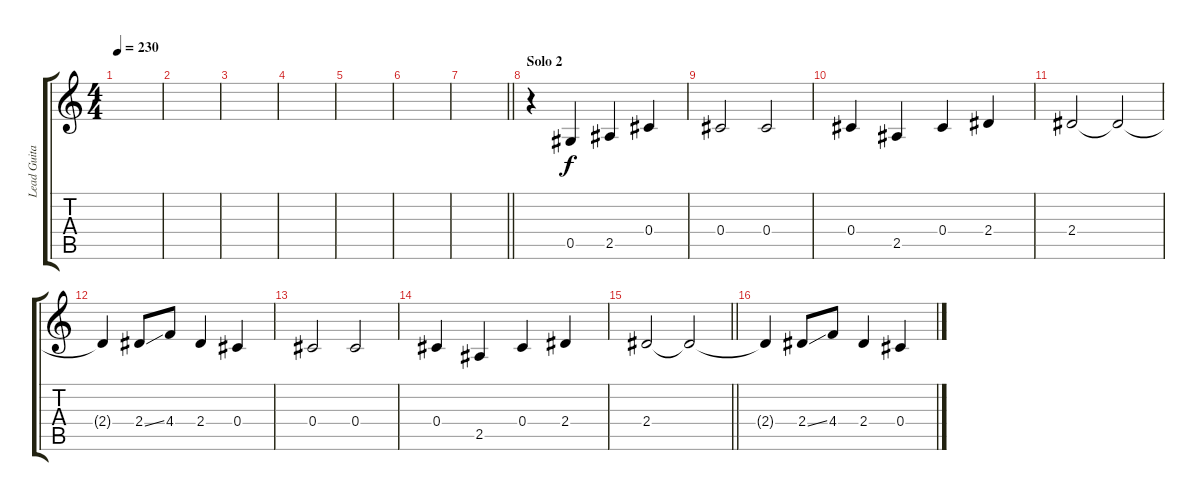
\track ("Lead Guitar" "Lead Guita") {instrument overdrivenguitar}
\staff {score tabs}
\tuning (Eb4 Bb3 Gb3 Db3 Ab2 Eb2) {hide}
\ts (4 4)
\tempo 230
\clef g2
\ks c
|
|
|
|
|
|
\barLineRight lightlight
|
\section ("" "Solo 2")
r.4 0.5.4 2.5.4 0.4.4 |
0.4.2 0.4.2 |
0.4.4 2.5.4 0.4.4 2.4.4 |
2.4.2 2.4{t}.2 |
2.4{t}.4 2.4{ss}.8 4.4.8 2.4.4 0.4.4 |
0.4.2 0.4.2 |
0.4.4 2.5.4 0.4.4 2.4.4 |
\barLineRight lightlight
2.4.2 2.4{t}.2 |
2.4{t}.4 2.4{ss}.8 4.4.8 2.4.4 0.4.4
